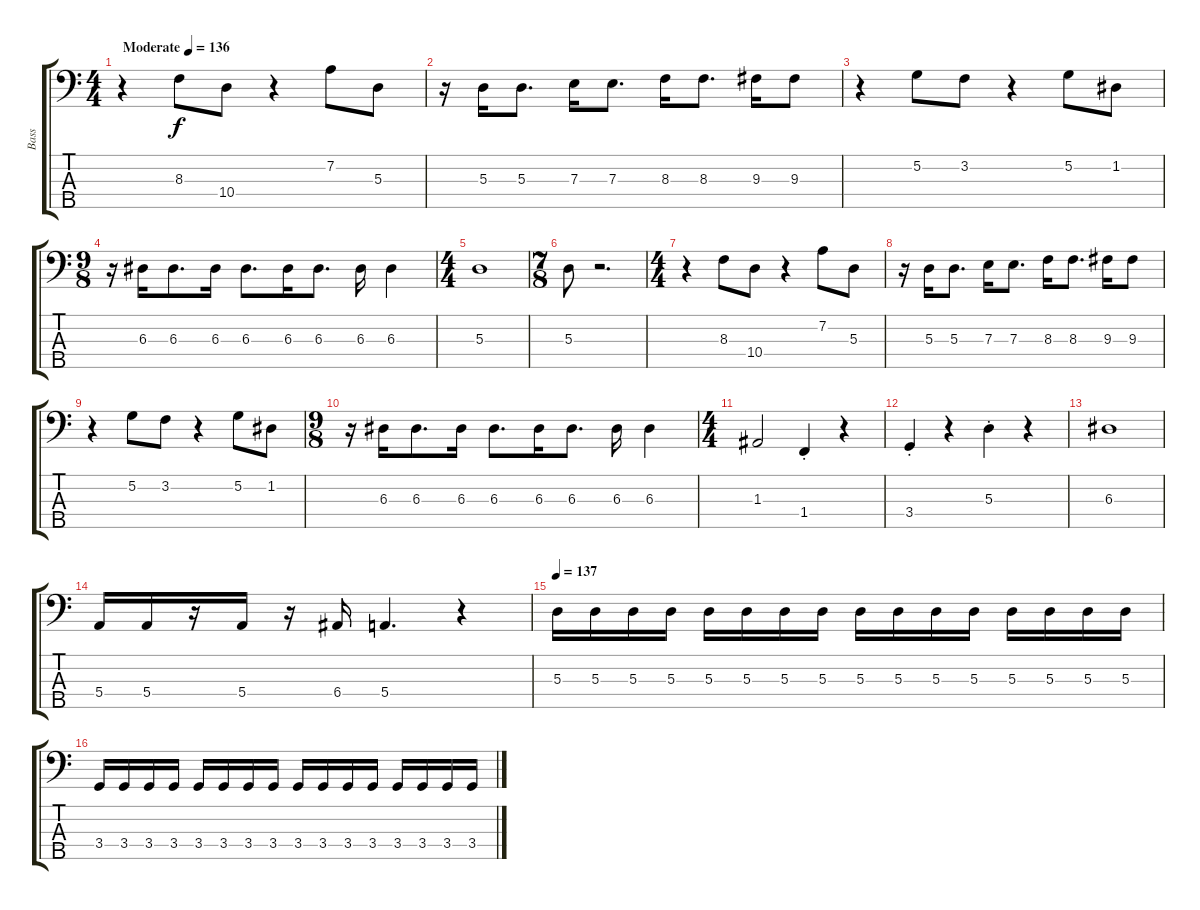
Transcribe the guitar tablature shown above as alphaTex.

\track ("Bass" "Bass") {instrument electricbasspick}
\staff {score tabs}
\tuning (G2 D2 A1 E1 B0) {hide}
\ts (4 4)
\tempo (136 "Moderate")
\clef f4
\ks c
r.4{dy f instrument electricbasspick} 8.3.8 10.4.8 r.4 7.2.8 5.3.8 |
r.16 5.3.16 5.3.8{d} 7.3.16 7.3.8{d} 8.3.16 8.3.8{d} 9.3.16 9.3.8 |
r.4 5.2.8 3.2.8 r.4 5.2.8 1.2.8 |
\ts (9 8)
r.16 6.3.16 6.3.8{d} 6.3.16 6.3.8{d} 6.3.16 6.3.8{d} 6.3.16 6.3.4 |
\ts (4 4)
5.3.1 |
\ts (7 8)
5.3.8 r.2{d} |
\ts (4 4)
r.4 8.3.8 10.4.8 r.4 7.2.8 5.3.8 |
r.16 5.3.16 5.3.8{d} 7.3.16 7.3.8{d} 8.3.16 8.3.8{d} 9.3.16 9.3.8 |
r.4 5.2.8 3.2.8 r.4 5.2.8 1.2.8 |
\ts (9 8)
r.16 6.3.16 6.3.8{d} 6.3.16 6.3.8{d} 6.3.16 6.3.8{d} 6.3.16 6.3.4 |
\ts (4 4)
1.3.2 1.4{st}.4 r.4 |
3.4{st}.4 r.4 5.3{st}.4 r.4 |
6.3.1 |
5.4.16 5.4.16 r.16 5.4.16 r.16 6.4.16 5.4.4{d} r.4 |
\tempo 137
5.3.16 5.3.16 5.3.16 5.3.16 5.3.16 5.3.16 5.3.16 5.3.16 5.3.16 5.3.16 5.3.16 5.3.16 5.3.16 5.3.16 5.3.16 5.3.16 |
3.4.16 3.4.16 3.4.16 3.4.16 3.4.16 3.4.16 3.4.16 3.4.16 3.4.16 3.4.16 3.4.16 3.4.16 3.4.16 3.4.16 3.4.16 3.4.16
